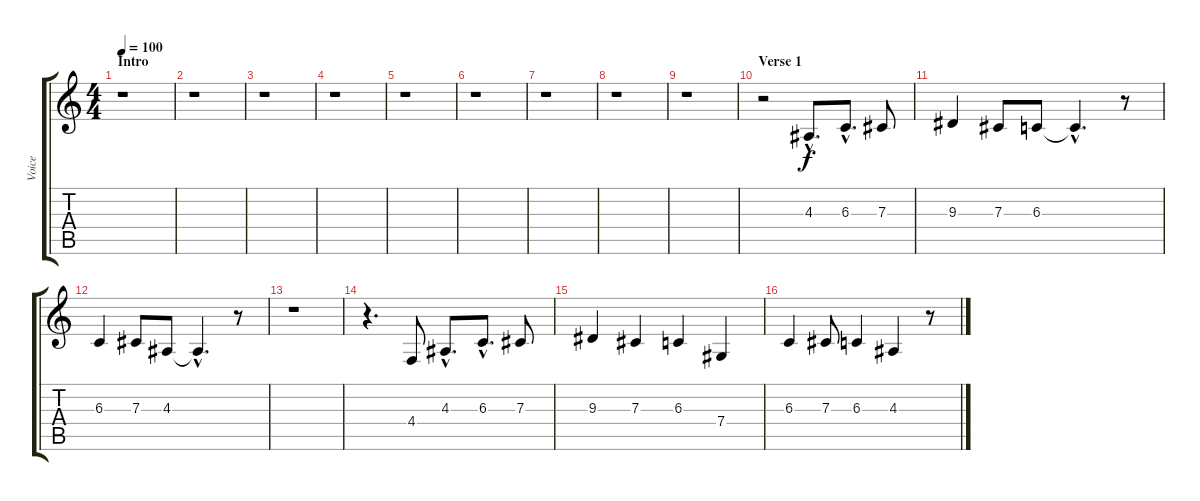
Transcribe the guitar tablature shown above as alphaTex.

\track ("Voice" "Voice") {instrument viola}
\staff {score tabs}
\tuning (Eb4 Bb3 Gb3 Db3 Ab2 Eb2) {hide}
\ts (4 4)
\section ("" "Intro")
\tempo 100
\clef g2
\ks c
r.1{dy f instrument viola} |
r.1 |
r.1 |
r.1 |
r.1 |
r.1 |
r.1 |
r.1 |
r.1 |
\section ("" "Verse 1")
r.2 4.3{hac}.8{d} 6.3{hac}.8{d} 7.3.8 |
9.3.4 7.3.8 6.3.8 6.3{hac t}.4{d} r.8 |
6.3.4 7.3.8 4.3.8 4.3{hac t}.4{d} r.8 |
r.1 |
r.4{d} 4.4.8 4.3{hac}.8{d} 6.3{hac}.8{d} 7.3.8 |
9.3.4 7.3.4 6.3.4 7.4.4 |
6.3.4 7.3.8 6.3.4 4.3.4 r.8
